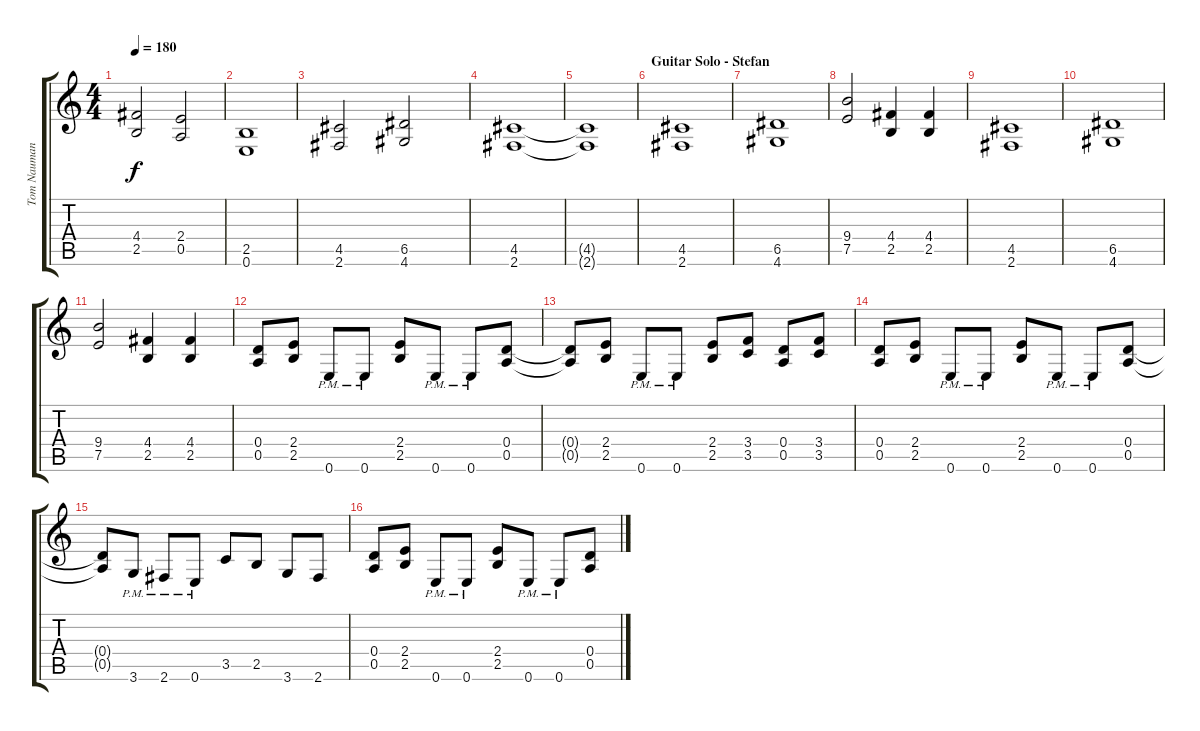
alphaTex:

\track ("Tom Naumann Guitar" "Tom Nauman") {instrument distortionguitar}
\staff {score tabs}
\tuning (E4 B3 G3 D3 A2 E2) {hide}
\ts (4 4)
\tempo 180
\clef g2
\ks c
(4.4 2.5).2{dy f} (2.4 0.5).2 |
(2.5 0.6).1 |
(4.5 2.6).2 (6.5 4.6).2 |
(4.5 2.6).1 |
(4.5{t} 2.6{t}).1 |
\section ("" "Guitar Solo - Stefan")
(4.5 2.6).1 |
(6.5 4.6).1 |
(9.4 7.5).2 (4.4 2.5).4 (4.4 2.5).4 |
(4.5 2.6).1 |
(6.5 4.6).1 |
(9.4 7.5).2 (4.4 2.5).4 (4.4 2.5).4 |
(0.4 0.5).8 (2.4 2.5).8 0.6{pm}.8 0.6{pm}.8 (2.4 2.5).8 0.6{pm}.8 0.6{pm}.8 (0.4 0.5).8 |
(0.4{t} 0.5{t}).8 (2.4 2.5).8 0.6{pm}.8 0.6{pm}.8 (2.4 2.5).8 (3.4 3.5).8 (0.4 0.5).8 (3.4 3.5).8 |
(0.4 0.5).8 (2.4 2.5).8 0.6{pm}.8 0.6{pm}.8 (2.4 2.5).8 0.6{pm}.8 0.6{pm}.8 (0.4 0.5).8 |
(0.4{t} 0.5{t}).8 3.6{pm}.8 2.6{pm}.8 0.6{pm}.8 3.5.8 2.5.8 3.6.8 2.6.8 |
(0.4 0.5).8 (2.4 2.5).8 0.6{pm}.8 0.6{pm}.8 (2.4 2.5).8 0.6{pm}.8 0.6{pm}.8 (0.4 0.5).8
